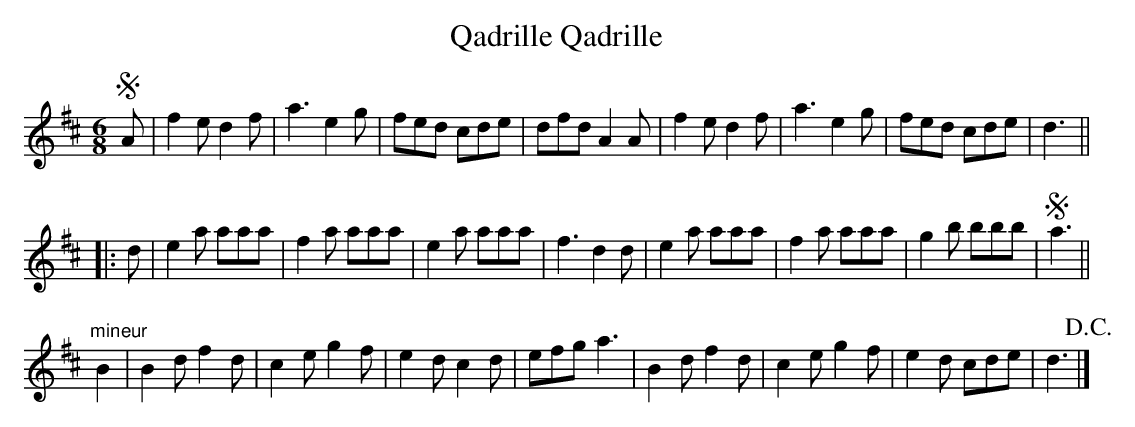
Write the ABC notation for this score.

X:1
T:Qadrille Qadrille
M:6/8
K:Dmaj
L:1/8
!segno!A|f2e d2f|a3 e2g|fed cde|dfd A2A|f2e d2f|a3 e2g|fed cde|d3||
|:d|e2a aaa|f2a aaa|e2a aaa|f3 d2d|e2a aaa|f2a aaa|g2b bbb|!segno! a3||
"mineur"B2|B2d f2d|c2e g2f|e2d c2d|efg a3|B2d f2d|c2e g2f|e2d cde|d3!D.C.!|]
